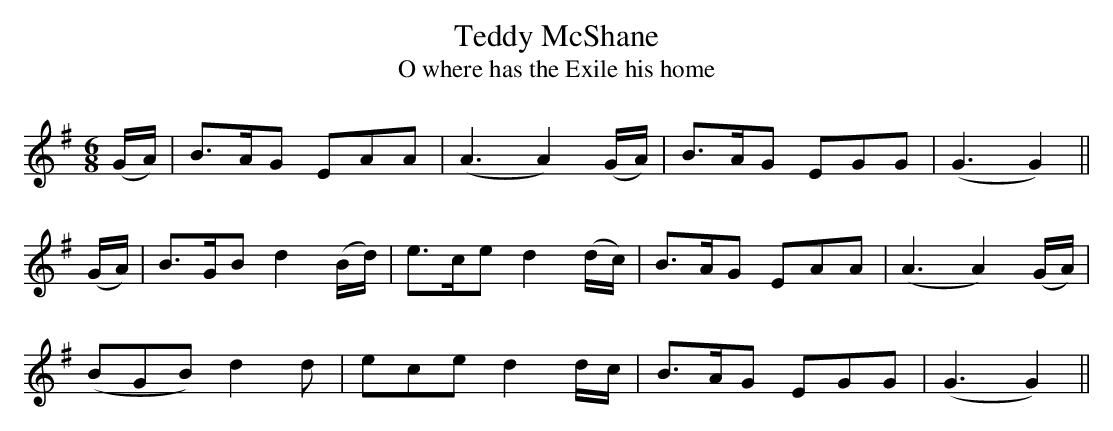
X:1
T:Teddy McShane
T:O where has the Exile his home
M:6/8
L:1/8
K:G
(G/A/)|B>AG EAA|(A3 A2) (G/A/)|B>AG EGG|(G3 G2)||
(G/A/)|B>GB d2 (B/d/)|e>ce d2 (d/c/)|B>AG EAA|(A3 A2) (G/A/)|
(BGB) d2d|ece d2 d/c/|B>AG EGG|(G3 G2)||
